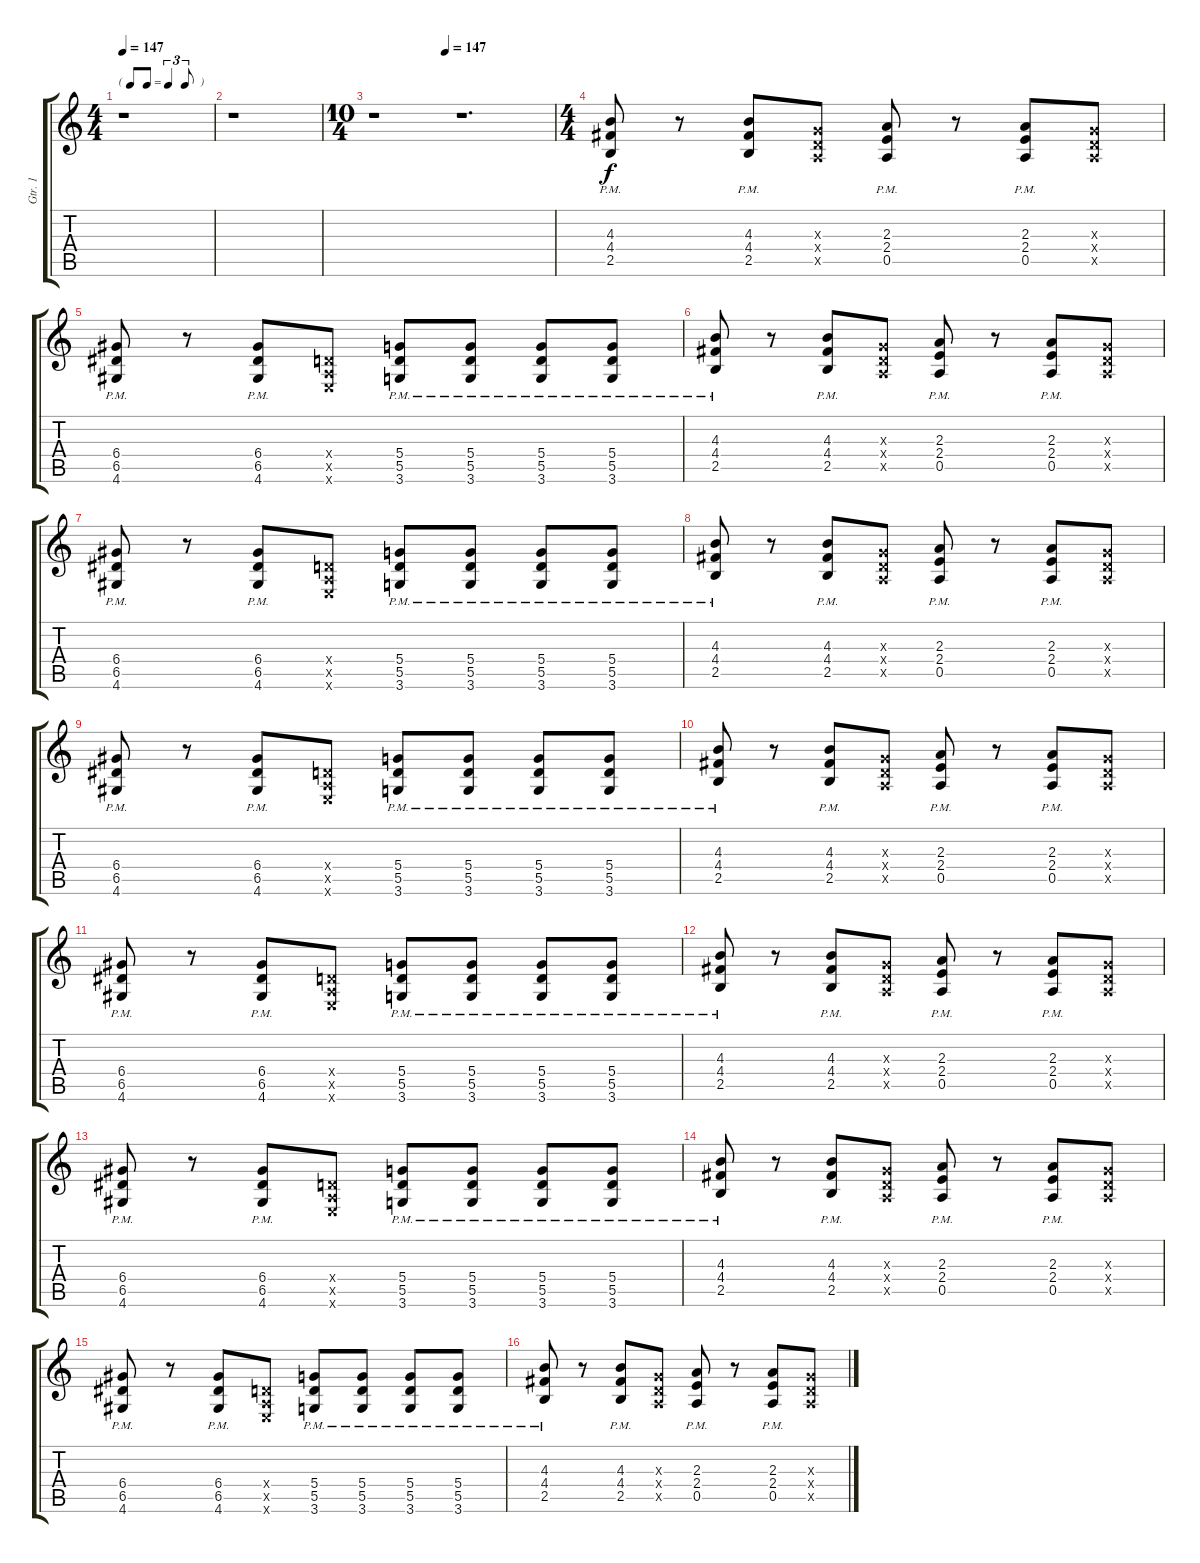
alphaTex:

\track ("Gtr. 1" "Gtr. 1") {instrument distortionguitar}
\staff {score tabs}
\tuning (E4 B3 G3 D3 A2 E2) {hide}
\ts (4 4)
\tf triplet8th
\tempo 147
\tempo 190
\tempo 147
\clef g2
\ks c
r.1{dy f instrument distortionguitar} |
r.1 |
\ts (10 4)
\tempo (147 0.4)
r.1 r.1{d} |
\ts (4 4)
(4.3{pm} 4.4{pm} 2.5{pm}).8{instrument distortionguitar} r.8 (4.3{pm} 4.4{pm} 2.5{pm}).8 (0.3{x} 0.4{x} 0.5{x}).8 (2.3{pm} 2.4{pm} 0.5{pm}).8 r.8 (2.3{pm} 2.4{pm} 0.5{pm}).8 (0.3{x} 0.4{x} 0.5{x}).8 |
(6.4{pm} 6.5{pm} 4.6{pm}).8 r.8 (6.4{pm} 6.5{pm} 4.6{pm}).8 (0.4{x} 0.5{x} 0.6{x}).8 (5.4{pm} 5.5{pm} 3.6{pm}).8 (5.4{pm} 5.5{pm} 3.6{pm}).8 (5.4{pm} 5.5{pm} 3.6{pm}).8 (5.4{pm} 5.5{pm} 3.6{pm}).8 |
(4.3{pm} 4.4{pm} 2.5{pm}).8 r.8 (4.3{pm} 4.4{pm} 2.5{pm}).8 (0.3{x} 0.4{x} 0.5{x}).8 (2.3{pm} 2.4{pm} 0.5{pm}).8 r.8 (2.3{pm} 2.4{pm} 0.5{pm}).8 (0.3{x} 0.4{x} 0.5{x}).8 |
(6.4{pm} 6.5{pm} 4.6{pm}).8 r.8 (6.4{pm} 6.5{pm} 4.6{pm}).8 (0.4{x} 0.5{x} 0.6{x}).8 (5.4{pm} 5.5{pm} 3.6{pm}).8 (5.4{pm} 5.5{pm} 3.6{pm}).8 (5.4{pm} 5.5{pm} 3.6{pm}).8 (5.4{pm} 5.5{pm} 3.6{pm}).8 |
(4.3{pm} 4.4{pm} 2.5{pm}).8 r.8 (4.3{pm} 4.4{pm} 2.5{pm}).8 (0.3{x} 0.4{x} 0.5{x}).8 (2.3{pm} 2.4{pm} 0.5{pm}).8 r.8 (2.3{pm} 2.4{pm} 0.5{pm}).8 (0.3{x} 0.4{x} 0.5{x}).8 |
(6.4{pm} 6.5{pm} 4.6{pm}).8 r.8 (6.4{pm} 6.5{pm} 4.6{pm}).8 (0.4{x} 0.5{x} 0.6{x}).8 (5.4{pm} 5.5{pm} 3.6{pm}).8 (5.4{pm} 5.5{pm} 3.6{pm}).8 (5.4{pm} 5.5{pm} 3.6{pm}).8 (5.4{pm} 5.5{pm} 3.6{pm}).8 |
(4.3{pm} 4.4{pm} 2.5{pm}).8 r.8 (4.3{pm} 4.4{pm} 2.5{pm}).8 (0.3{x} 0.4{x} 0.5{x}).8 (2.3{pm} 2.4{pm} 0.5{pm}).8 r.8 (2.3{pm} 2.4{pm} 0.5{pm}).8 (0.3{x} 0.4{x} 0.5{x}).8 |
(6.4{pm} 6.5{pm} 4.6{pm}).8 r.8 (6.4{pm} 6.5{pm} 4.6{pm}).8 (0.4{x} 0.5{x} 0.6{x}).8 (5.4{pm} 5.5{pm} 3.6{pm}).8 (5.4{pm} 5.5{pm} 3.6{pm}).8 (5.4{pm} 5.5{pm} 3.6{pm}).8 (5.4{pm} 5.5{pm} 3.6{pm}).8 |
(4.3{pm} 4.4{pm} 2.5{pm}).8 r.8 (4.3{pm} 4.4{pm} 2.5{pm}).8 (0.3{x} 0.4{x} 0.5{x}).8 (2.3{pm} 2.4{pm} 0.5{pm}).8 r.8 (2.3{pm} 2.4{pm} 0.5{pm}).8 (0.3{x} 0.4{x} 0.5{x}).8 |
(6.4{pm} 6.5{pm} 4.6{pm}).8 r.8 (6.4{pm} 6.5{pm} 4.6{pm}).8 (0.4{x} 0.5{x} 0.6{x}).8 (5.4{pm} 5.5{pm} 3.6{pm}).8 (5.4{pm} 5.5{pm} 3.6{pm}).8 (5.4{pm} 5.5{pm} 3.6{pm}).8 (5.4{pm} 5.5{pm} 3.6{pm}).8 |
(4.3{pm} 4.4{pm} 2.5{pm}).8 r.8 (4.3{pm} 4.4{pm} 2.5{pm}).8 (0.3{x} 0.4{x} 0.5{x}).8 (2.3{pm} 2.4{pm} 0.5{pm}).8 r.8 (2.3{pm} 2.4{pm} 0.5{pm}).8 (0.3{x} 0.4{x} 0.5{x}).8 |
(6.4{pm} 6.5{pm} 4.6{pm}).8 r.8 (6.4{pm} 6.5{pm} 4.6{pm}).8 (0.4{x} 0.5{x} 0.6{x}).8 (5.4{pm} 5.5{pm} 3.6{pm}).8 (5.4{pm} 5.5{pm} 3.6{pm}).8 (5.4{pm} 5.5{pm} 3.6{pm}).8 (5.4{pm} 5.5{pm} 3.6{pm}).8 |
(4.3{pm} 4.4{pm} 2.5{pm}).8 r.8 (4.3{pm} 4.4{pm} 2.5{pm}).8 (0.3{x} 0.4{x} 0.5{x}).8 (2.3{pm} 2.4{pm} 0.5{pm}).8 r.8 (2.3{pm} 2.4{pm} 0.5{pm}).8 (0.3{x} 0.4{x} 0.5{x}).8
